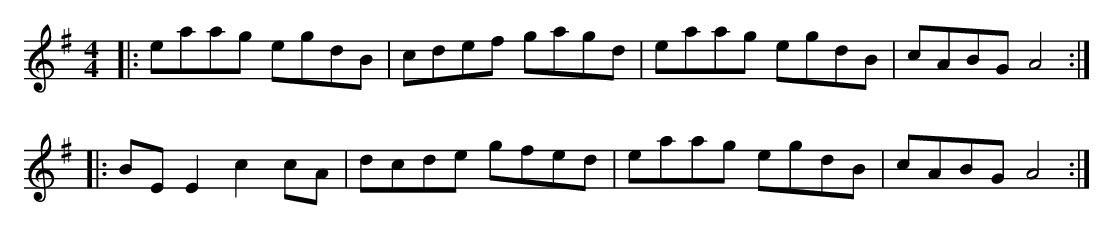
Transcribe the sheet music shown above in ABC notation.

X:1
M:4/4
K:Ador
|:eaag egdB|cdef gagd|eaag egdB|cABG A4:|
|:BE E2 c2 cA|dcde gfed|eaag egdB|cABG A4:|
